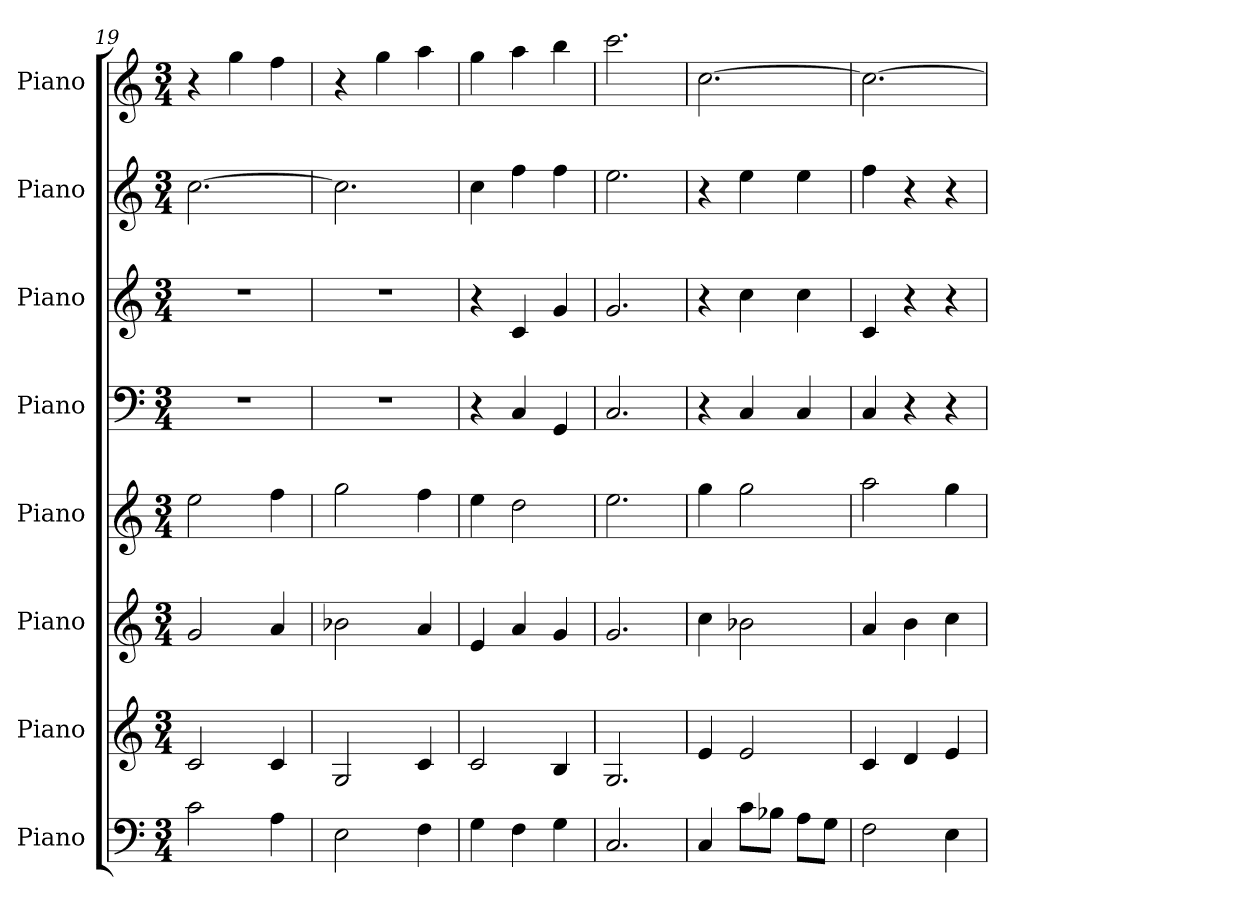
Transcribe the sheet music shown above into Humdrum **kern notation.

**kern	**kern	**kern	**kern	**kern	**kern	**kern	**kern
*part8	*part7	*part6	*part5	*part4	*part3	*part2	*part1
*staff8	*staff7	*staff6	*staff5	*staff4	*staff3	*staff2	*staff1
*I"Piano	*I"Piano	*I"Piano	*I"Piano	*I"Piano	*I"Piano	*I"Piano	*I"Piano
*I'Pno.	*I'Pno.	*I'Pno.	*I'Pno.	*I'Pno.	*I'Pno.	*I'Pno.	*I'Pno.
*clefF4	*clefG2	*clefG2	*clefG2	*clefF4	*clefG2	*clefG2	*clefG2
*k[]	*k[]	*k[]	*k[]	*k[]	*k[]	*k[]	*k[]
*M3/4	*M3/4	*M3/4	*M3/4	*M3/4	*M3/4	*M3/4	*M3/4
=19	=19	=19	=19	=19	=19	=19	=19
2c\	2c/	2g/	2ee\	2.r	2.r	[2.cc\	4r
.	.	.	.	.	.	.	4gg\
4A\	4c/	4a/	4ff\	.	.	.	4ff\
=20	=20	=20	=20	=20	=20	=20	=20
2E\	2G/	2b-X\	2gg\	2.r	2.r	2.cc\]	4r
.	.	.	.	.	.	.	4gg\
4F\	4c/	4a/	4ff\	.	.	.	4aa\
!!LO:PB:g=z
=21	=21	=21	=21	=21	=21	=21	=21
4G\	2c/	4e/	4ee\	4r	4r	4cc\	4gg\
4F\	.	4a/	2dd\	4C/	4c/	4ff\	4aa\
4G\	4B/	4g/	.	4GG/	4g/	4ff\	4bb\
=22	=22	=22	=22	=22	=22	=22	=22
2.C/	2.G/	2.g/	2.ee\	2.C/	2.g/	2.ee\	2.ccc\
=23	=23	=23	=23	=23	=23	=23	=23
4C/	4e/	4cc\	4gg\	4r	4r	4r	[2.cc\
8c\L	2e/	2b-X\	2gg\	4C/	4cc\	4ee\	.
8B-X\J	.	.	.	.	.	.	.
8A\L	.	.	.	4C/	4cc\	4ee\	.
8G\J	.	.	.	.	.	.	.
=24	=24	=24	=24	=24	=24	=24	=24
2F\	4c/	4a/	2aa\	4C/	4c/	4ff\	2.cc\_
.	4d/	4b\	.	4r	4r	4r	.
4E\	4e/	4cc\	4gg\	4r	4r	4r	.
=	=	=	=	=	=	=	=
*-	*-	*-	*-	*-	*-	*-	*-
